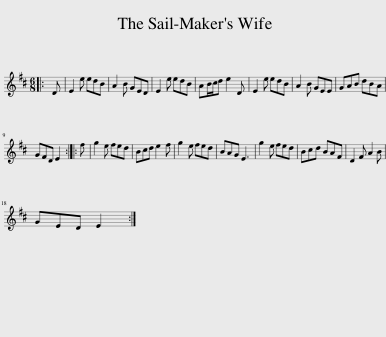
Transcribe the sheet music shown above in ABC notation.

X:1
L:1/8
M:6/8
I:linebreak $
K:D
V:1 treble
V:1
|: D | E2 e edB | A2 B GED | E2 e edB | AB/c/d e2 D | %5
 E2 e edB | A2 B GEE | GAB dBA |$ GFD E2 :: f | %10
 g2 e fed | Bcd e2 f | g2 e fed | BAG E3 | g2 e fed | %15
 Bcd BAF | D2 F A2 B |$ GED E2 :| %18
